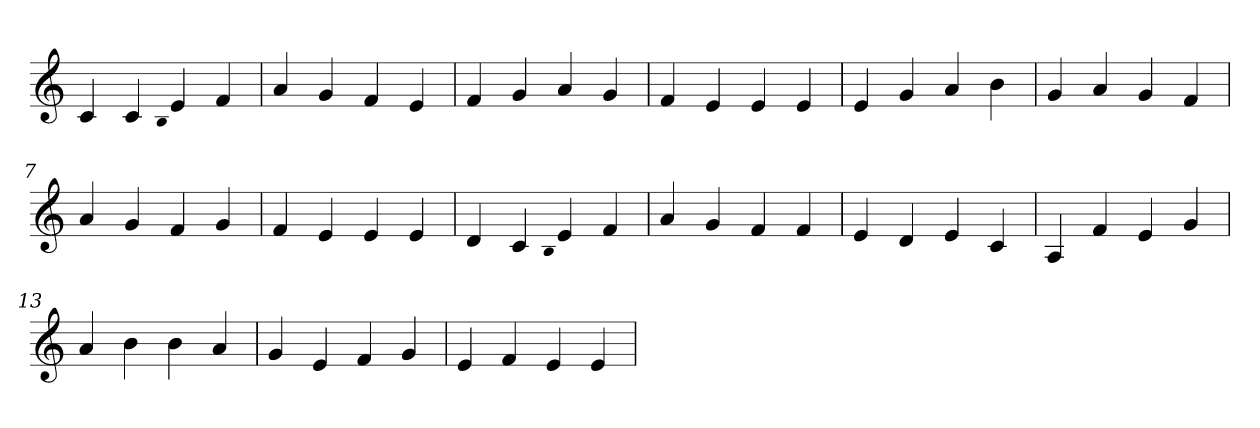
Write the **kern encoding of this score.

**kern
*part1
*staff1
*clefG2
=1
4c
4c
qqB
4e
4f
=2
4a
4g
4f
4e
=3
4f
4g
4a
4g
=4
4f
4e
4e
4e
=5
4e
4g
4a
4b
=6
4g
4a
4g
4f
=7
4a
4g
4f
4g
=8
4f
4e
4e
4e
=9
4d
4c
qqB
4e
4f
=10
4a
4g
4f
4f
=11
4e
4d
4e
4c
=12
4A
4f
4e
4g
=13
4a
4b
4b
4a
=14
4g
4e
4f
4g
=15
4e
4f
4e
4e
=
*-
